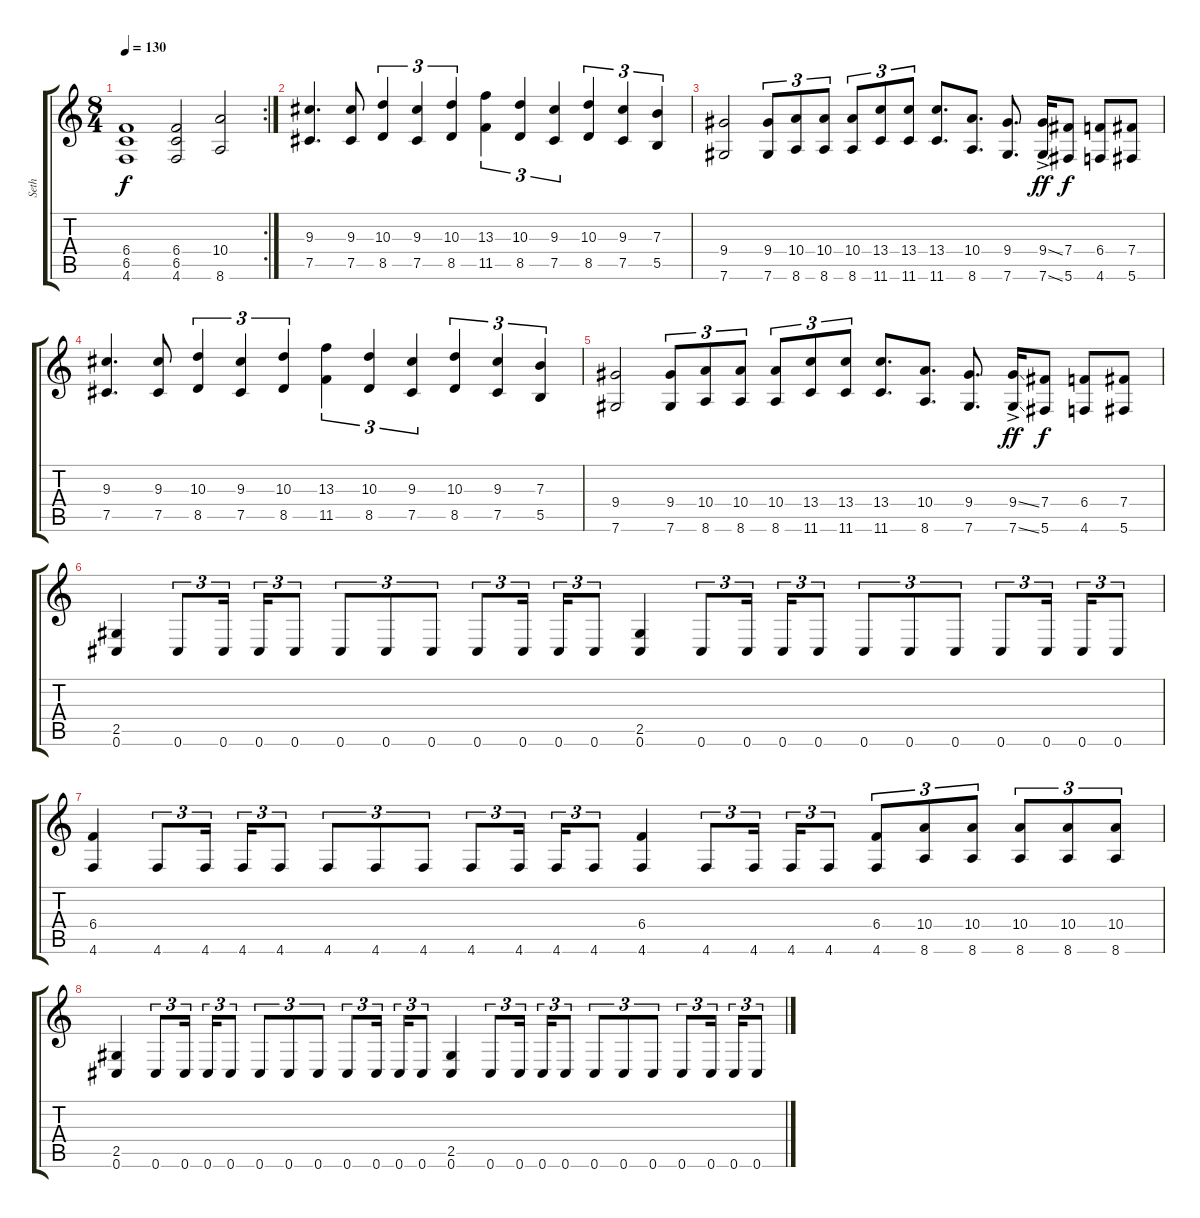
\track ("Seth" "Seth") {instrument distortionguitar}
\staff {score tabs}
\tuning (Db4 Ab3 E3 B2 Gb2 Db2) {hide}
\rc 2
\ts (8 4)
\tempo 130
\clef g2
\ks c
(6.4 6.5 4.6).1{dy f} (6.4 6.5 4.6).2 (10.4 8.6).2 |
(9.3 7.5).4{d} (9.3 7.5).8 (10.3 8.5).4{tu (3 2)} (9.3 7.5).4{tu (3 2)} (10.3 8.5).4{tu (3 2)} (13.3 11.5).4{tu (3 2)} (10.3 8.5).4{tu (3 2)} (9.3 7.5).4{tu (3 2)} (10.3 8.5).4{tu (3 2)} (9.3 7.5).4{tu (3 2)} (7.3 5.5).4{tu (3 2)} |
(9.4 7.6).2 (9.4 7.6).8{tu (3 2)} (10.4 8.6).8{tu (3 2)} (10.4 8.6).8{tu (3 2)} (10.4 8.6).8{tu (3 2)} (13.4 11.6).8{tu (3 2)} (13.4 11.6).8{tu (3 2)} (13.4 11.6).8{d} (10.4 8.6).8{d} (9.4 7.6).8{d} (9.4{ss ac} 7.6{ss ac}).16{dy ff} (7.4 5.6).8{dy f} (6.4 4.6).8 (7.4 5.6).8 |
(9.3 7.5).4{d} (9.3 7.5).8 (10.3 8.5).4{tu (3 2)} (9.3 7.5).4{tu (3 2)} (10.3 8.5).4{tu (3 2)} (13.3 11.5).4{tu (3 2)} (10.3 8.5).4{tu (3 2)} (9.3 7.5).4{tu (3 2)} (10.3 8.5).4{tu (3 2)} (9.3 7.5).4{tu (3 2)} (7.3 5.5).4{tu (3 2)} |
(9.4 7.6).2 (9.4 7.6).8{tu (3 2)} (10.4 8.6).8{tu (3 2)} (10.4 8.6).8{tu (3 2)} (10.4 8.6).8{tu (3 2)} (13.4 11.6).8{tu (3 2)} (13.4 11.6).8{tu (3 2)} (13.4 11.6).8{d} (10.4 8.6).8{d} (9.4 7.6).8{d} (9.4{ss ac} 7.6{ss ac}).16{dy ff} (7.4 5.6).8{dy f} (6.4 4.6).8 (7.4 5.6).8 |
(2.5 0.6).4 0.6.8{tu (3 2)} 0.6.16{tu (3 2) beam splitsecondary} 0.6.16{tu (3 2)} 0.6.8{tu (3 2)} 0.6.8{tu (3 2)} 0.6.8{tu (3 2)} 0.6.8{tu (3 2)} 0.6.8{tu (3 2)} 0.6.16{tu (3 2) beam splitsecondary} 0.6.16{tu (3 2)} 0.6.8{tu (3 2)} (2.5 0.6).4 0.6.8{tu (3 2)} 0.6.16{tu (3 2) beam splitsecondary} 0.6.16{tu (3 2)} 0.6.8{tu (3 2)} 0.6.8{tu (3 2)} 0.6.8{tu (3 2)} 0.6.8{tu (3 2)} 0.6.8{tu (3 2)} 0.6.16{tu (3 2) beam splitsecondary} 0.6.16{tu (3 2)} 0.6.8{tu (3 2)} |
(6.4 4.6).4 4.6.8{tu (3 2)} 4.6.16{tu (3 2) beam splitsecondary} 4.6.16{tu (3 2)} 4.6.8{tu (3 2)} 4.6.8{tu (3 2)} 4.6.8{tu (3 2)} 4.6.8{tu (3 2)} 4.6.8{tu (3 2)} 4.6.16{tu (3 2) beam splitsecondary} 4.6.16{tu (3 2)} 4.6.8{tu (3 2)} (6.4 4.6).4 4.6.8{tu (3 2)} 4.6.16{tu (3 2) beam splitsecondary} 4.6.16{tu (3 2)} 4.6.8{tu (3 2)} (6.4 4.6).8{tu (3 2)} (10.4 8.6).8{tu (3 2)} (10.4 8.6).8{tu (3 2)} (10.4 8.6).8{tu (3 2)} (10.4 8.6).8{tu (3 2)} (10.4 8.6).8{tu (3 2)} |
(2.5 0.6).4 0.6.8{tu (3 2)} 0.6.16{tu (3 2) beam splitsecondary} 0.6.16{tu (3 2)} 0.6.8{tu (3 2)} 0.6.8{tu (3 2)} 0.6.8{tu (3 2)} 0.6.8{tu (3 2)} 0.6.8{tu (3 2)} 0.6.16{tu (3 2) beam splitsecondary} 0.6.16{tu (3 2)} 0.6.8{tu (3 2)} (2.5 0.6).4 0.6.8{tu (3 2)} 0.6.16{tu (3 2) beam splitsecondary} 0.6.16{tu (3 2)} 0.6.8{tu (3 2)} 0.6.8{tu (3 2)} 0.6.8{tu (3 2)} 0.6.8{tu (3 2)} 0.6.8{tu (3 2)} 0.6.16{tu (3 2) beam splitsecondary} 0.6.16{tu (3 2)} 0.6.8{tu (3 2)}
